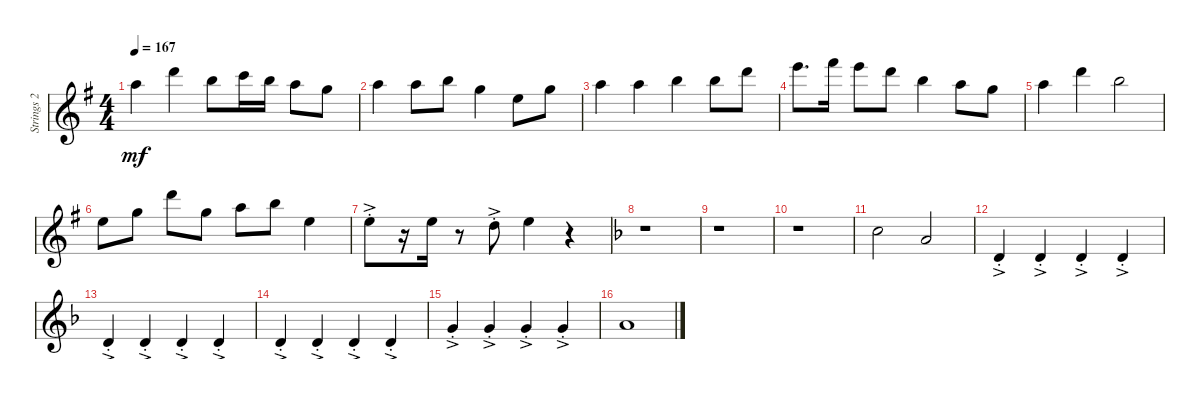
\track ("Strings 2" "Strings 2") {instrument voiceoohs}
\staff {score}
\tuning (E4 B3 G3 D3 A2 E2 B1) {hide}
\ts (4 4)
\tempo 167
\clef g2
\ks eminor
17.1.4{dy mf} 22.1.4 19.1.8 20.1.16 19.1.16 17.1.8 15.1.8 |
17.1.4 17.1.8 19.1.8 15.1.4 12.1.8 15.1.8 |
17.1.4 17.1.4 19.1.4 19.1.8 22.1.8 |
24.1.8{d} 26.1.16 24.1.8 22.1.8 19.1.4 17.1.8 15.1.8 |
17.1.4 22.1.4 19.1.2 |
12.1.8 15.1.8 22.1.8 15.1.8 17.1.8 19.1.8 12.1.4 |
12.1{ac st}.8 r.16 12.1.16 r.8 10.1{ac st}.8 12.1.4 r.4 |
\ks dminor
r.1 |
r.1 |
r.1 |
8.1.2 5.1.2 |
3.2{ac st}.4 3.2{ac st}.4 3.2{ac st}.4 3.2{ac st}.4 |
3.2{ac st}.4 3.2{ac st}.4 3.2{ac st}.4 3.2{ac st}.4 |
3.2{ac st}.4 3.2{ac st}.4 3.2{ac st}.4 3.2{ac st}.4 |
3.1{ac st}.4 3.1{ac st}.4 3.1{ac st}.4 3.1{ac st}.4 |
5.1.1
